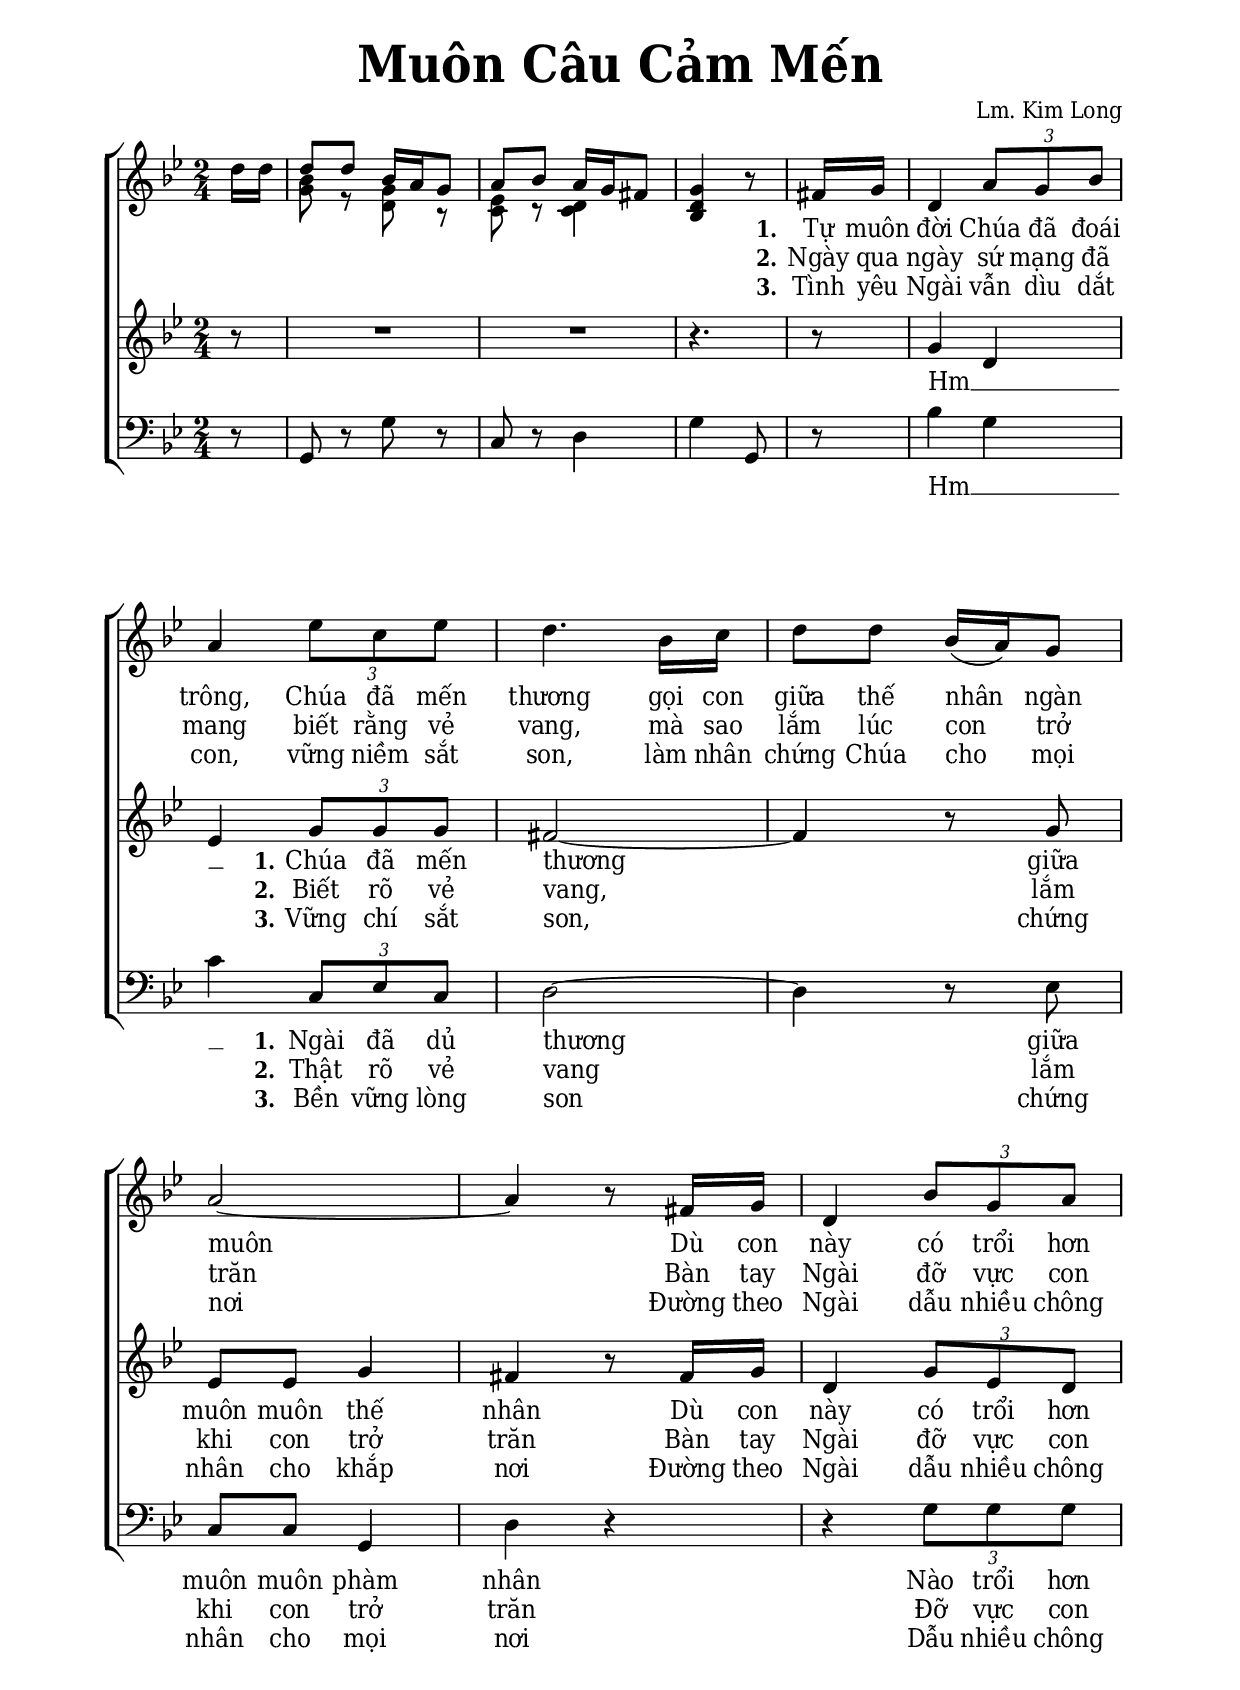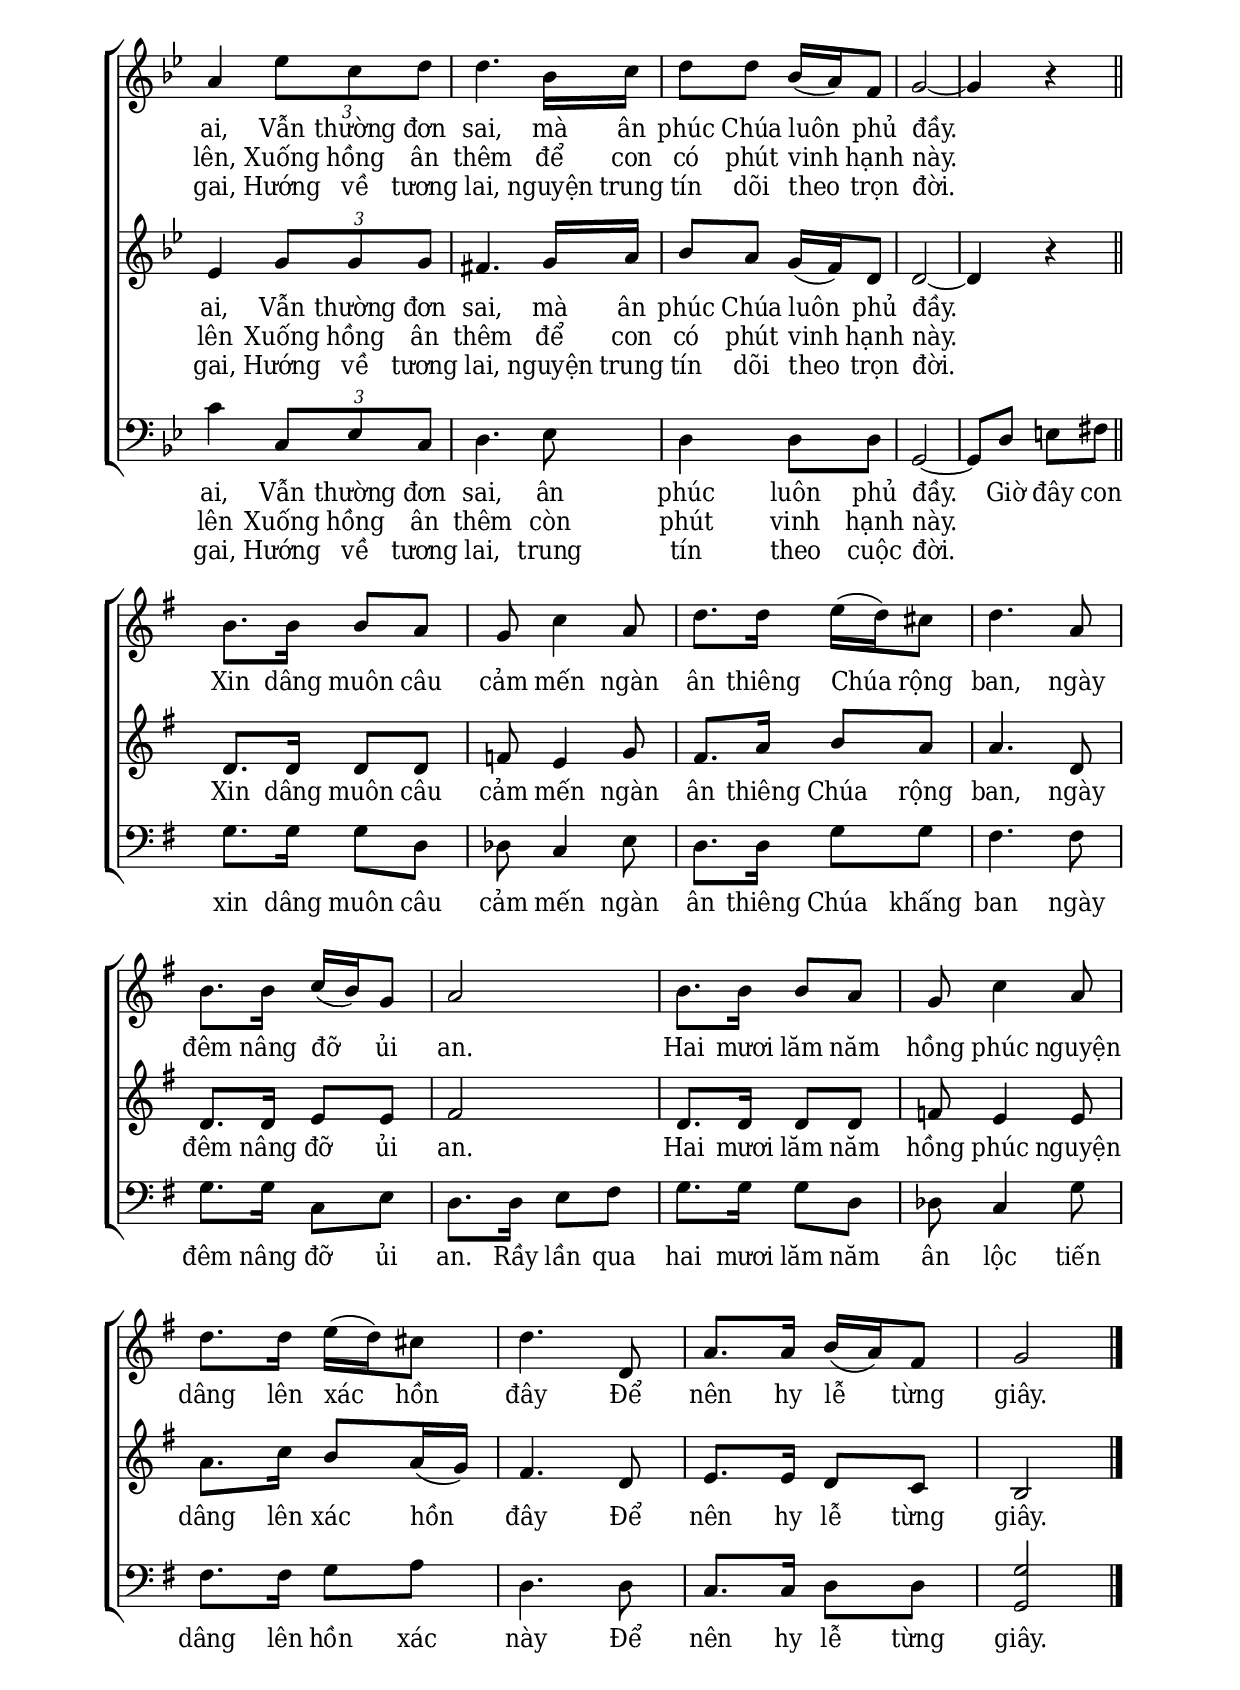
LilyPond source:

% Cài đặt chung
\version "2.22.1"
\include "english.ly"

\header {
  title = \markup { \fontsize #3 "Muôn Câu Cảm Mến" }
  composer = "Lm. Kim Long"
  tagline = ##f
}

% Đổi kích thước nốt cho bè phụ
notBePhu =
#(define-music-function (font-size music) (number? ly:music?)
   (for-some-music
     (lambda (m)
       (if (music-is-of-type? m 'rhythmic-event)
           (begin
             (set! (ly:music-property m 'tweaks)
                   (cons `(font-size . ,font-size)
                         (ly:music-property m 'tweaks)))
             #t)
           #f))
     music)
   music)

% Nhạc
nhacPhienKhucSop = \relative c'' {
  \key bf \major
  \partial 8 d16 d |
  <<
    {
      d8 d   bf16 a g8 |
      a bf a16 g fs8
    }
    \\
    {
      <bf g>8 r <g d> r |
      <ef c> r <d c>4
    }
  >>
  <g d bf>4 r8 \bar "|"
  
  fs16 g |
  d4 \tuplet 3/2 { a'8 g bf } |
  a4 \tuplet 3/2 { ef'8 c ef } |
  d4. bf16 c |
  d8 d bf16 (a) g8 |
  a2 ~ |
  a4 r8 fs16 g |
  d4 \tuplet 3/2 { bf'8 g a } |
  a4 \tuplet 3/2 { ef'8 c d } |
  d4. bf16 c |
  d8 d bf16 (a) f8 |
  g2 ~ |
  g4 r \bar "||"
}

nhacPhienKhucAlto = \relative c'' {
  \key bf \major
  r8 |
  R2*2
  r4.
  r8 |
  g4 d |
  ef \tuplet 3/2 { g8 g g } |
  fs2 ~ |
  fs4 r8 g |
  ef ef g4 |
  fs4 r8 fs16 g |
  d4 \tuplet 3/2 { g8 ef d } |
  ef4 \tuplet 3/2 { g8 g g } |
  fs4. g16 a |
  bf8 a g16 (f) d8 |
  d2 ~ |
  d4 r
}

nhacPhienKhucBas = \relative c {
  \key bf \major
  r8 |
  g r g' r |
  c, r d4 |
  g g,8
  r |
  bf'4 g4 |
  c \tuplet 3/2 { c,8 ef c } |
  d2 ~ |
  d4 r8 ef |
  c c g4 |
  d' r |
  r \tuplet 3/2 { g8 g g } |
  c4 \tuplet 3/2 { c,8 ef c } |
  d4. ef8 |
  d4 d8 d |
  g,2 ~ |
  g8
  d' e! fs
}

nhacDiepKhucSop = \relative c'' {
  \key g \major
  b8. b16 b8 a |
  g c4 a8 |
  d8. d16 e (d) cs8 |
  d4. a8 |
  b8. b16 c (b) g8 |
  a2 |
  b8. b16 b8 a |
  g c4 a8 |
  d8. d16 e (d) cs8 |
  d4. d,8 |
  a'8. a16 b (a) fs8 |
  g2 \bar "|."
}

nhacDiepKhucAlto = \relative c' {
  \key g \major
  d8. d16 d8 d |
  f! e4 g8 |
  fs8. a16 b8 a |
  a4. d,8 |
  d8. d16 e8 e |
  fs2 |
  d8. d16 d8 d |
  f! e4 e8 |
  a8. c16 b8 a16 (g) |
  fs4. d8 |
  e8. e16 d8 c |
  b2
}

nhacDiepKhucBas = \relative c' {
  \key g \major
  g8. g16 g8 d |
  df c4 e8 |
  d8. d16 g8 g |
  fs4. fs8 |
  g8. g16 c,8 e |
  d8. d16 e8 fs |
  g8. g16 g8 d |
  df c4 g'8 |
  fs8. fs16 g8 a |
  d,4. d8 |
  c8. c16 d8 d |
  <g g,>2
}

% Lời
loiPhienKhucSopMot = \lyricmode {
  \repeat unfold 3 { _ }
  \set stanza = "1."
  Tự muôn đời Chúa đã đoái trông,
  Chúa đã mến thương gọi con giữa thế nhân ngàn muôn
  Dù con này có trổi hơn ai,
  Vẫn thường đơn sai,
  mà ân phúc Chúa luôn phủ đầy.
}

loiPhienKhucSopHai = \lyricmode {
  \repeat unfold 3 { _ }
  \set stanza = "2."
  Ngày qua ngày sứ mạng đã mang biết rằng vẻ vang,
  mà sao lắm lúc con trở trăn
  Bàn tay Ngài đỡ vực con lên,
  Xuống hồng ân thêm để con có phút vinh hạnh này.
}

loiPhienKhucSopBa = \lyricmode {
  \repeat unfold 3 { _ }
  \set stanza = "3."
  Tình yêu Ngài vẫn dìu dắt con, vững niềm sắt son,
  làm nhân chứng Chúa cho mọi nơi
  Đường theo Ngài dẫu nhiều chông gai,
  Hướng về tương lai, nguyện trung tín dõi theo trọn đời.
}

loiPhienKhucAltoMot = \lyricmode {
  Hm __ _ _
  \set stanza = "1."
  Chúa đã mến thương giữa muôn muôn thế nhân
  Dù con này có trổi hơn ai,
  Vẫn thường đơn sai,
  mà ân phúc Chúa luôn phủ đầy.
}

loiPhienKhucAltoHai = \lyricmode {
  _ _ _
  \set stanza = "2."
  Biết rõ vẻ vang,
  lắm khi con trở trăn
  Bàn tay Ngài đỡ vực con lên
  Xuống hồng ân thêm để con có phút vinh hạnh này.
}

loiPhienKhucAltoBa = \lyricmode {
  _ _ _
  \set stanza = "3."
  Vững chí sắt son, chứng nhân cho khắp nơi
  Đường theo Ngài dẫu nhiều chông gai,
  Hướng về tương lai, nguyện trung tín dõi theo trọn đời.
}

loiPhienKhucBasMot = \lyricmode {
  \repeat unfold 6 { _ }
  Hm __ _ _
  \set stanza = "1."
  Ngài đã dủ thương giữa muôn muôn phàm nhân
  Nào trổi hơn ai,
  Vẫn thường đơn sai, ân phúc luôn phủ đầy.
  Giờ đây con
}

loiPhienKhucBasHai = \lyricmode {
  \repeat unfold 9 { _ }
  \set stanza = "2."
  Thật rõ vẻ vang lắm khi con trở trăn
  Đỡ vực con lên
  Xuống hồng ân thêm
  còn phút vinh hạnh này.
}

loiPhienKhucBasBa = \lyricmode {
  \repeat unfold 9 { _ }
  \set stanza = "3."
  Bền vững lòng son chứng nhân cho mọi nơi
  Dẫu nhiều chông gai,
  Hướng về tương lai,
  trung tín theo cuộc đời.
}

loiDiepKhucSop = \lyricmode {
  Xin dâng muôn câu cảm mến ngàn ân thiêng Chúa rộng ban,
  ngày đêm nâng đỡ ủi an.
  Hai mươi lăm năm hồng phúc nguyện dâng lên xác hồn đây
  Để nên hy lễ từng giây.
}

loiDiepKhucBas = \lyricmode {
  xin dâng muôn câu cảm mến ngàn ân thiêng
  Chúa khấng ban ngày đêm nâng đỡ ủi an.
  Rầy lần qua hai mươi lăm năm ân lộc
  tiến dâng lên hồn xác này
  Để nên hy lễ từng giây.
}

% Dàn trang
\paper {
  #(set-paper-size "a4")
  top-margin = 10\mm
  bottom-margin = 10\mm
  left-margin = 20\mm
  right-margin = 20\mm
  indent = #0
  #(define fonts
    (make-pango-font-tree
      "Deja Vu Serif Condensed"
      "Deja Vu Serif Condensed"
      "Deja Vu Serif Condensed"
      (/ 20 20)))
  print-page-number = #f
  page-count = #2
}

TongNhip = {
  \time 2/4
  \set Timing.beamExceptions = #'()
  \set Timing.baseMoment = #(ly:make-moment 1/4)
}

\score {
  \new ChoirStaff <<
    \new Staff <<
      \new Voice = "beSop" {
        \clef treble \TongNhip \nhacPhienKhucSop
      }
      \new Lyrics \lyricsto beSop \loiPhienKhucSopMot
      \new Lyrics \lyricsto beSop \loiPhienKhucSopHai
      \new Lyrics \lyricsto beSop \loiPhienKhucSopBa
    >>
    \new Staff <<
      \new Voice = "beAlto" {
        \clef treble \TongNhip \nhacPhienKhucAlto
      }
      \new Lyrics \lyricsto beAlto \loiPhienKhucAltoMot
      \new Lyrics \lyricsto beAlto \loiPhienKhucAltoHai
      \new Lyrics \lyricsto beAlto \loiPhienKhucAltoBa
    >>
    \new Staff <<
        \clef "bass"
        \new Voice = beBas {
          \TongNhip \nhacPhienKhucBas
        }
      \new Lyrics \lyricsto beBas \loiPhienKhucBasMot
      \new Lyrics \lyricsto beBas \loiPhienKhucBasHai
      \new Lyrics \lyricsto beBas \loiPhienKhucBasBa
    >>
  >>
  \layout {
    \override Lyrics.LyricSpace.minimum-distance = #0.6
    \override Score.BarNumber.break-visibility = ##(#f #f #f)
    \override Score.SpacingSpanner.uniform-stretching = ##t
    \context {
      \Staff \RemoveEmptyStaves
      \override VerticalAxisGroup.remove-first = ##t
    }
  }
}

\score {
  \new ChoirStaff <<
    \new Staff <<
        \clef treble
        \new Voice = beSop {
          \TongNhip \nhacDiepKhucSop
        }
      \new Lyrics \lyricsto beSop \loiDiepKhucSop
    >>
    \new Staff <<
        \clef treble
        \new Voice = beAlto {
          \TongNhip \nhacDiepKhucAlto
        }
      \new Lyrics \lyricsto beAlto \loiDiepKhucSop
    >>
    \new Staff <<
        \clef bass
        \new Voice = beBas {
          \TongNhip \nhacDiepKhucBas
        }
      \new Lyrics \lyricsto beBas \loiDiepKhucBas
    >>
  >>
  \layout {
    \override Staff.TimeSignature.transparent = ##t
    \override Lyrics.LyricSpace.minimum-distance = #0.6
    \override Score.BarNumber.break-visibility = ##(#f #f #f)
    \override Score.SpacingSpanner.uniform-stretching = ##t
  }
}
